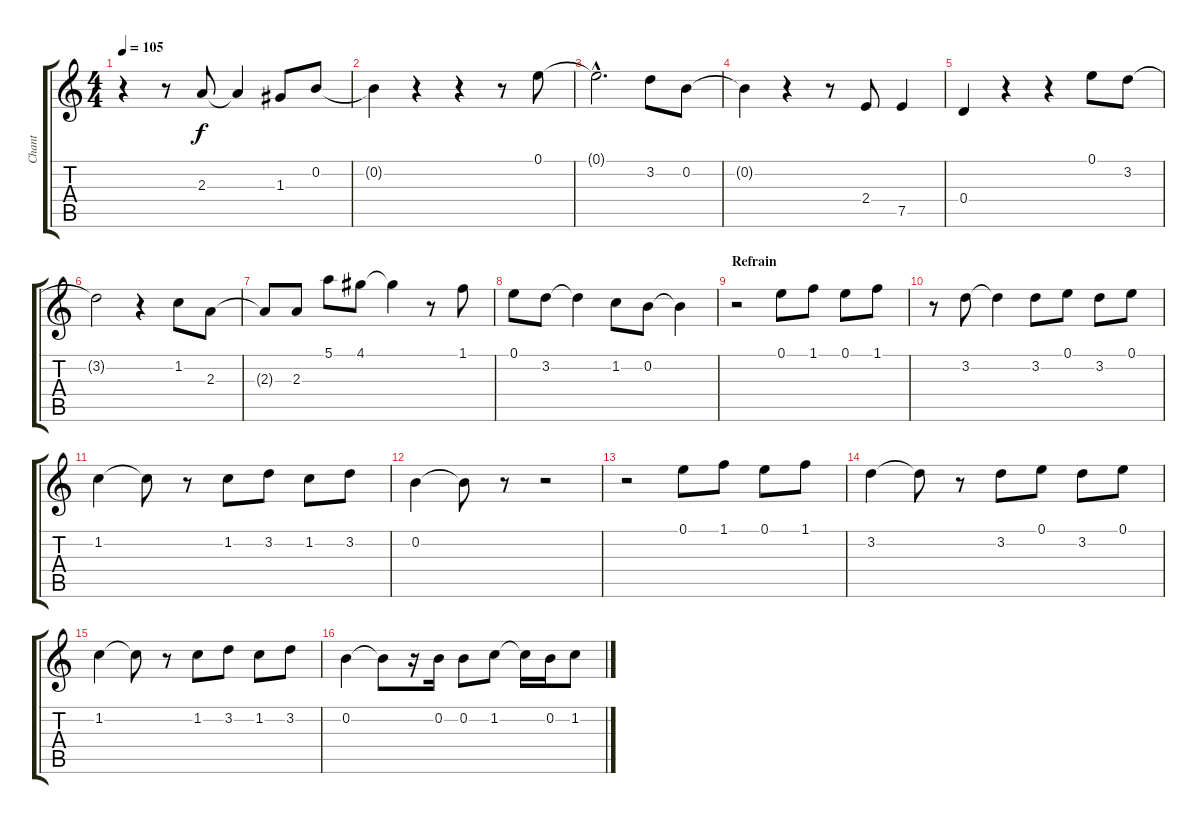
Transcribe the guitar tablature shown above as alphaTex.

\track ("Chant" "Chant") {instrument distortionguitar}
\staff {score tabs}
\tuning (E4 B3 G3 D3 A2 E2) {hide}
\ts (4 4)
\tempo 105
\clef g2
\ks c
r.4{dy f} r.8 2.3.8 2.3{t}.4 1.3.8 0.2.8 |
0.2{t}.4 r.4 r.4 r.8 0.1.8 |
0.1{hac t}.2{d} 3.2.8 0.2.8 |
0.2{t}.4 r.4 r.8 2.4.8 7.5.4 |
0.4.4 r.4 r.4 0.1.8 3.2.8 |
3.2{t}.2 r.4 1.2.8 2.3.8 |
2.3{t}.8 2.3.8 5.1.8 4.1.8 4.1{t}.4 r.8 1.1.8 |
0.1.8 3.2.8 3.2{t}.4 1.2.8 0.2.8 0.2{t}.4 |
\section ("" "Refrain")
r.2 0.1.8 1.1.8 0.1.8 1.1.8 |
r.8 3.2.8 3.2{t}.4 3.2.8 0.1.8 3.2.8 0.1.8 |
1.2.4 1.2{t}.8 r.8 1.2.8 3.2.8 1.2.8 3.2.8 |
0.2.4 0.2{t}.8 r.8 r.2 |
r.2 0.1.8 1.1.8 0.1.8 1.1.8 |
3.2.4 3.2{t}.8 r.8 3.2.8 0.1.8 3.2.8 0.1.8 |
1.2.4 1.2{t}.8 r.8 1.2.8 3.2.8 1.2.8 3.2.8 |
0.2.4 0.2{t}.8 r.16 0.2.16 0.2.8 1.2.8 1.2{t}.16 0.2.16 1.2.8
